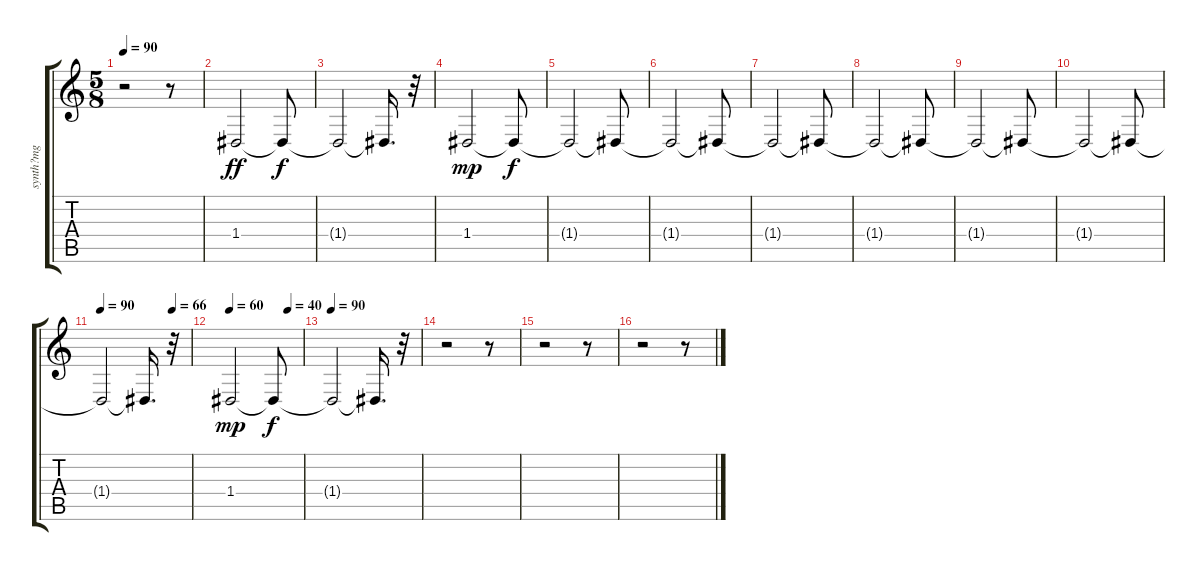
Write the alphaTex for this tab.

\track ("synth?mg" "synth?mg") {instrument fx6goblins}
\staff {score tabs}
\tuning (E4 B3 G3 D3 A2 E2) {hide}
\ts (5 8)
\tempo 90
\clef g2
\ks c
r.2{dy ff instrument fx6goblins} r.8 |
1.4.2{volume 2} 1.4{t}.8{dy f} |
1.4{t}.2 1.4{t}.16{d} r.32 |
1.4.2{dy mp volume 12} 1.4{t}.8{dy f} |
1.4{t}.2 1.4{t}.8 |
1.4{t}.2 1.4{t}.8 |
1.4{t}.2 1.4{t}.8 |
1.4{t}.2 1.4{t}.8 |
1.4{t}.2 1.4{t}.8 |
1.4{t}.2 1.4{t}.8 |
\tempo 90
\tempo (66 0.8)
1.4{t}.2 1.4{t}.16{d} r.32 |
\tempo 60
\tempo (40 0.8)
1.4.2{dy mp volume 12} 1.4{t}.8{dy f} |
\tempo 90
1.4{t}.2 1.4{t}.16{d} r.32 |
r.2 r.8 |
r.2 r.8 |
r.2 r.8
